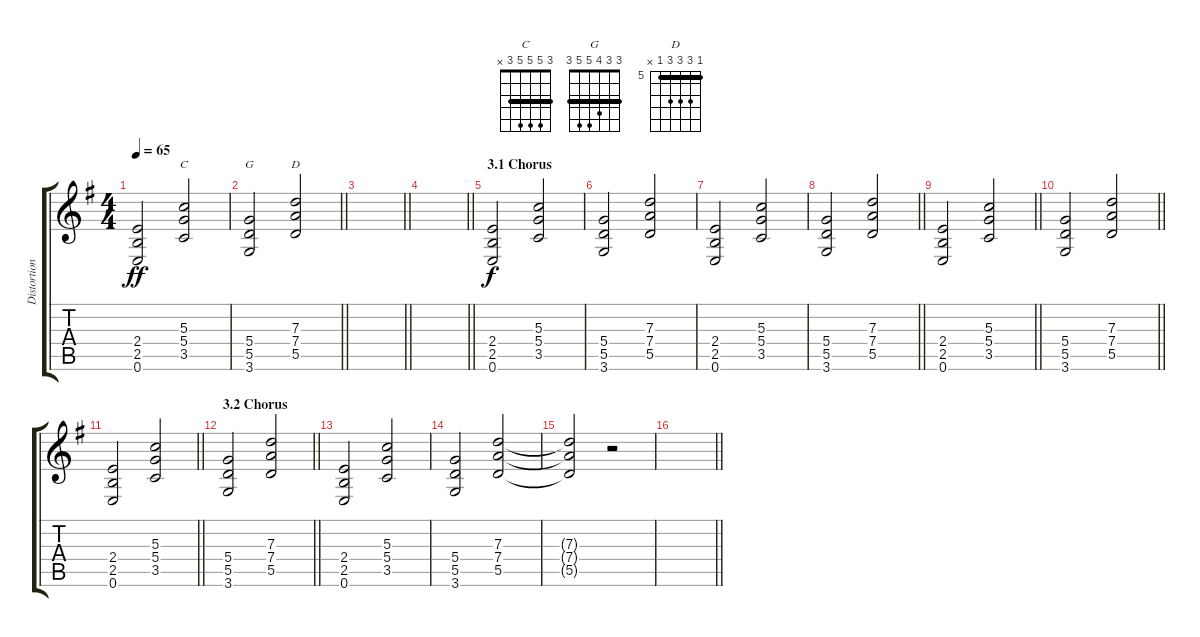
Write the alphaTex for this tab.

\track ("Distortion 2" "Distortion") {instrument overdrivenguitar}
\staff {score tabs}
\tuning (E4 B3 G3 D3 A2 E2) {hide}
\chord ("C" 3 5 5 5 3 x) {barre 3}
\chord ("G" 3 3 4 5 5 3) {barre 3}
\chord ("D" 5 7 7 7 5 x) {firstfret 5 barre 5}
\ts (4 4)
\tempo 65
\clef g2
\ks eminor
(2.4 2.5 0.6).2{dy ff} (5.3 5.4 3.5).2{ch "C"} |
\barLineRight lightlight
(5.4 5.5 3.6).2{ch "G"} (7.3 7.4 5.5).2{ch "D"} |
\barLineRight lightlight
|
\barLineRight lightlight
|
\section ("" "3.1 Chorus")
(2.4 2.5 0.6).2{dy f} (5.3 5.4 3.5).2 |
(5.4 5.5 3.6).2 (7.3 7.4 5.5).2 |
(2.4 2.5 0.6).2 (5.3 5.4 3.5).2 |
\barLineRight lightlight
(5.4 5.5 3.6).2 (7.3 7.4 5.5).2 |
\barLineRight lightlight
(2.4 2.5 0.6).2 (5.3 5.4 3.5).2 |
\barLineRight lightlight
(5.4 5.5 3.6).2 (7.3 7.4 5.5).2 |
\barLineRight lightlight
(2.4 2.5 0.6).2 (5.3 5.4 3.5).2 |
\section ("" "3.2 Chorus")
\barLineRight lightlight
(5.4 5.5 3.6).2 (7.3 7.4 5.5).2 |
(2.4 2.5 0.6).2 (5.3 5.4 3.5).2 |
(5.4 5.5 3.6).2 (7.3 7.4 5.5).2 |
(7.3{t} 7.4{t} 5.5{t}).2 r.2 |
\barLineRight lightlight
